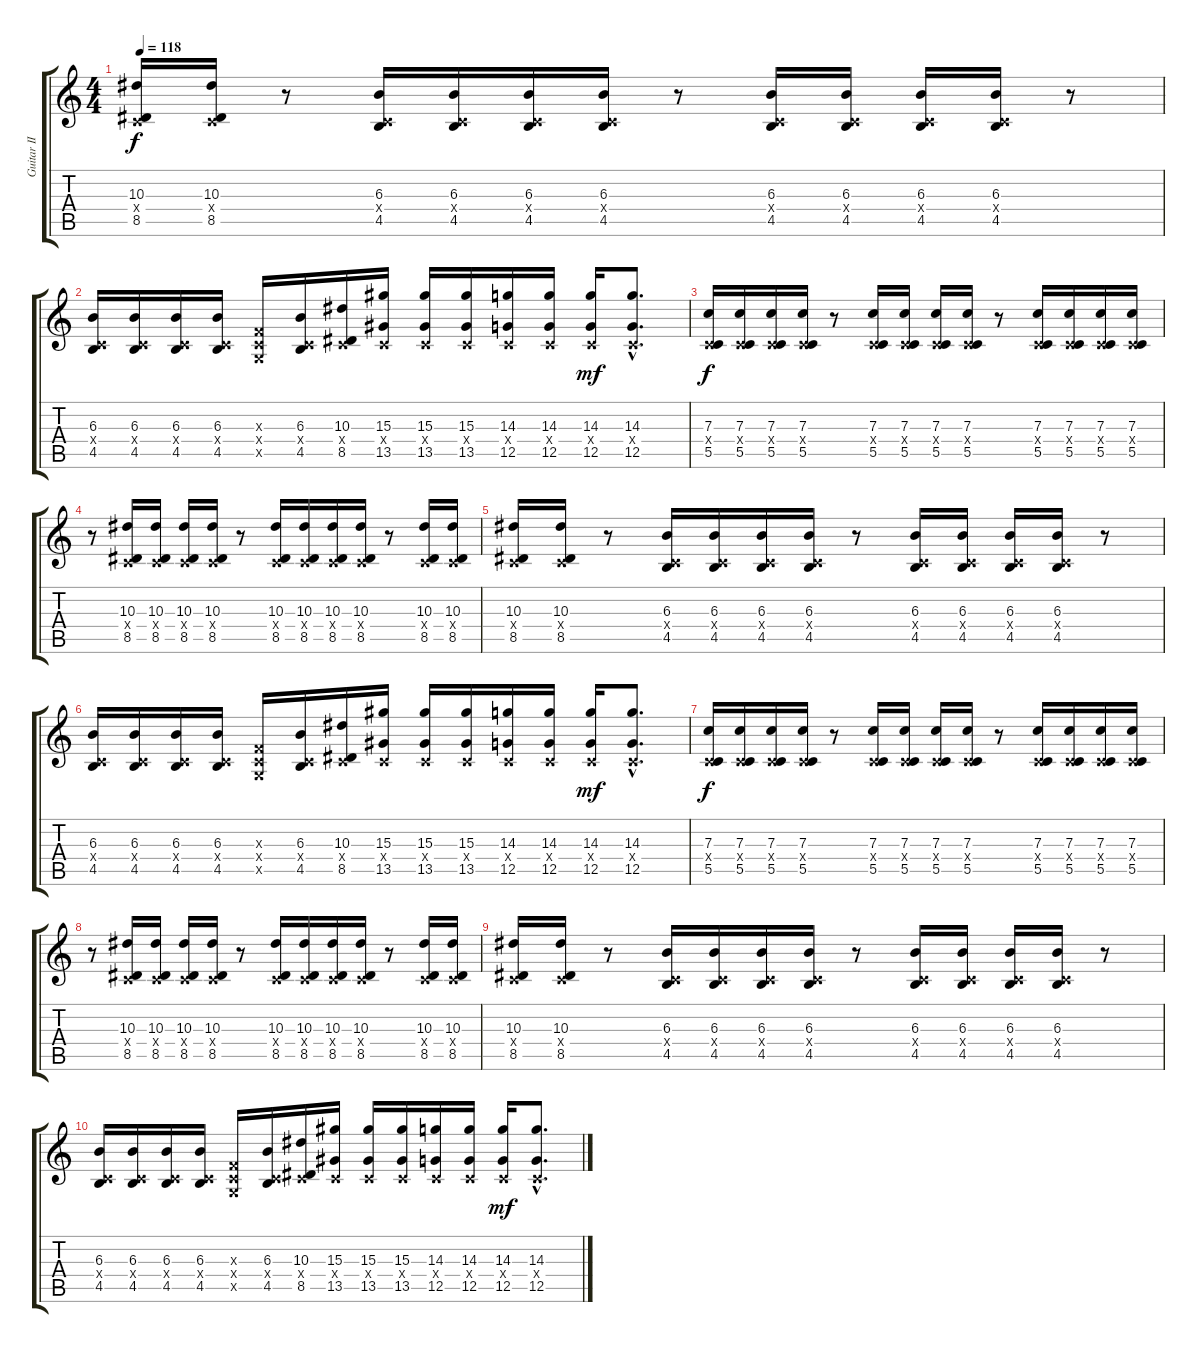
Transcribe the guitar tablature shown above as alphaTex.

\track ("Guitar II" "Guitar II") {instrument distortionguitar}
\staff {score tabs}
\tuning (D4 A3 F3 C3 G2 C2) {hide}
\ts (4 4)
\tempo 118
\clef g2
\ks c
(10.3 0.4{x} 8.5).16{dy f} (10.3 0.4{x} 8.5).16 r.8 (6.3 0.4{x} 4.5).16 (6.3 0.4{x} 4.5).16 (6.3 0.4{x} 4.5).16 (6.3 0.4{x} 4.5).16 r.8 (6.3 0.4{x} 4.5).16 (6.3 0.4{x} 4.5).16 (6.3 0.4{x} 4.5).16 (6.3 0.4{x} 4.5).16 r.8 |
(6.3 0.4{x} 4.5).16 (6.3 0.4{x} 4.5).16 (6.3 0.4{x} 4.5).16 (6.3 0.4{x} 4.5).16 (0.3{x} 0.4{x} 0.5{x}).16 (6.3 0.4{x} 4.5).16 (10.3 0.4{x} 8.5).16 (15.3 0.4{x} 13.5).16 (15.3 0.4{x} 13.5).16 (15.3 0.4{x} 13.5).16 (14.3 0.4{x} 12.5).16 (14.3 0.4{x} 12.5).16 (14.3 0.4{x} 12.5).16{dy mf} (14.3{hac} 0.4{hac x} 12.5{hac}).8{d} |
(7.3 0.4{x} 5.5).16{dy f} (7.3 0.4{x} 5.5).16 (7.3 0.4{x} 5.5).16 (7.3 0.4{x} 5.5).16 r.8 (7.3 0.4{x} 5.5).16 (7.3 0.4{x} 5.5).16 (7.3 0.4{x} 5.5).16 (7.3 0.4{x} 5.5).16 r.8 (7.3 0.4{x} 5.5).16 (7.3 0.4{x} 5.5).16 (7.3 0.4{x} 5.5).16 (7.3 0.4{x} 5.5).16 |
r.8 (10.3 0.4{x} 8.5).16 (10.3 0.4{x} 8.5).16 (10.3 0.4{x} 8.5).16 (10.3 0.4{x} 8.5).16 r.8 (10.3 0.4{x} 8.5).16 (10.3 0.4{x} 8.5).16 (10.3 0.4{x} 8.5).16 (10.3 0.4{x} 8.5).16 r.8 (10.3 0.4{x} 8.5).16 (10.3 0.4{x} 8.5).16 |
(10.3 0.4{x} 8.5).16 (10.3 0.4{x} 8.5).16 r.8 (6.3 0.4{x} 4.5).16 (6.3 0.4{x} 4.5).16 (6.3 0.4{x} 4.5).16 (6.3 0.4{x} 4.5).16 r.8 (6.3 0.4{x} 4.5).16 (6.3 0.4{x} 4.5).16 (6.3 0.4{x} 4.5).16 (6.3 0.4{x} 4.5).16 r.8 |
(6.3 0.4{x} 4.5).16 (6.3 0.4{x} 4.5).16 (6.3 0.4{x} 4.5).16 (6.3 0.4{x} 4.5).16 (0.3{x} 0.4{x} 0.5{x}).16 (6.3 0.4{x} 4.5).16 (10.3 0.4{x} 8.5).16 (15.3 0.4{x} 13.5).16 (15.3 0.4{x} 13.5).16 (15.3 0.4{x} 13.5).16 (14.3 0.4{x} 12.5).16 (14.3 0.4{x} 12.5).16 (14.3 0.4{x} 12.5).16{dy mf} (14.3{hac} 0.4{hac x} 12.5{hac}).8{d} |
(7.3 0.4{x} 5.5).16{dy f} (7.3 0.4{x} 5.5).16 (7.3 0.4{x} 5.5).16 (7.3 0.4{x} 5.5).16 r.8 (7.3 0.4{x} 5.5).16 (7.3 0.4{x} 5.5).16 (7.3 0.4{x} 5.5).16 (7.3 0.4{x} 5.5).16 r.8 (7.3 0.4{x} 5.5).16 (7.3 0.4{x} 5.5).16 (7.3 0.4{x} 5.5).16 (7.3 0.4{x} 5.5).16 |
r.8 (10.3 0.4{x} 8.5).16 (10.3 0.4{x} 8.5).16 (10.3 0.4{x} 8.5).16 (10.3 0.4{x} 8.5).16 r.8 (10.3 0.4{x} 8.5).16 (10.3 0.4{x} 8.5).16 (10.3 0.4{x} 8.5).16 (10.3 0.4{x} 8.5).16 r.8 (10.3 0.4{x} 8.5).16 (10.3 0.4{x} 8.5).16 |
(10.3 0.4{x} 8.5).16 (10.3 0.4{x} 8.5).16 r.8 (6.3 0.4{x} 4.5).16 (6.3 0.4{x} 4.5).16 (6.3 0.4{x} 4.5).16 (6.3 0.4{x} 4.5).16 r.8 (6.3 0.4{x} 4.5).16 (6.3 0.4{x} 4.5).16 (6.3 0.4{x} 4.5).16 (6.3 0.4{x} 4.5).16 r.8 |
(6.3 0.4{x} 4.5).16 (6.3 0.4{x} 4.5).16 (6.3 0.4{x} 4.5).16 (6.3 0.4{x} 4.5).16 (0.3{x} 0.4{x} 0.5{x}).16 (6.3 0.4{x} 4.5).16 (10.3 0.4{x} 8.5).16 (15.3 0.4{x} 13.5).16 (15.3 0.4{x} 13.5).16 (15.3 0.4{x} 13.5).16 (14.3 0.4{x} 12.5).16 (14.3 0.4{x} 12.5).16 (14.3 0.4{x} 12.5).16{dy mf} (14.3{hac} 0.4{hac x} 12.5{hac}).8{d}
